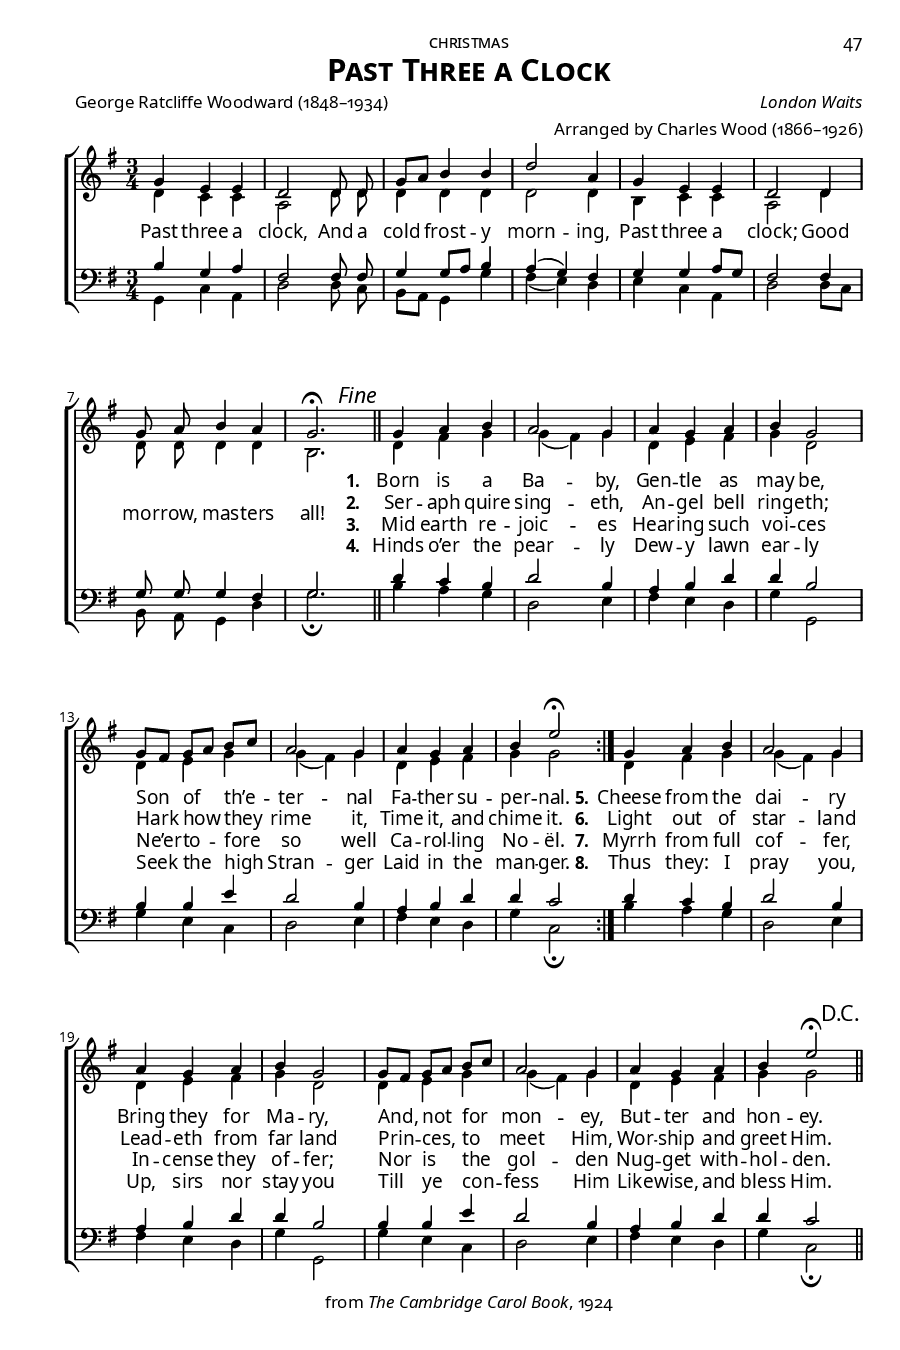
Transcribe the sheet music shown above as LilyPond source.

\version "2.14.2"
\include "../util.ly"
\header {
  title = \markup{\override #'(font-name . "Garamond Premier Pro Semibold"){ \abs-fontsize #15 \smallCapsOldStyle"Past Three a Clock"}}
  poet = \markup\oldStyleNum"George Ratcliffe Woodward (1848–1934)"
  composer = \markup{\italic"London Waits"}
  arranger = \markup\oldStyleNum"Arranged by Charles Wood (1866–1926)"
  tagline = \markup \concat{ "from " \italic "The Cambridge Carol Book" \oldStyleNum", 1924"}
}
\paper {
  paper-height = 9\in
  paper-width = 6\in
  indent = 0\in
  %system-system-spacing = #'((basic-distance . 10) (padding . 0))
  %system-system-spacing =
  %  #'((basic-distance . 0)
  %     (minimum-distance . 0)
  %     (padding . -0.35)
  %     (stretchability . 100))
  ragged-last-bottom = ##f
  ragged-bottom = ##f
  two-sided = ##t
  inner-margin = 0.5\in
  outer-margin = 0.25\in
  top-margin = 0.25\in
  bottom-margin = 0.25\in
  first-page-number = #047
  print-first-page-number = ##t
  headerLine = \markup{\override #'(font-name . "Garamond Premier Pro") \smallCapsOldStyle"christmas"}
  oddHeaderMarkup = \markup\fill-line{
     \override #'(font-name . "Garamond Premier Pro")\abs-fontsize #8.5
     \combine 
        \fill-line{"" \on-the-fly #print-page-number-check-first
        \oldStylePageNum""
        }
        \fill-line{\headerLine}
  }
  evenHeaderMarkup = \markup {
     \override #'(font-name . "Garamond Premier Pro")\abs-fontsize #8.5
     \combine
        \on-the-fly #print-page-number-check-first
        \oldStylePageNum""
        \fill-line{\headerLine}
  }
}
#(set-global-staff-size 14.9) \paper{ #(define fonts (make-pango-font-tree "GoudyOlSt BT" "Garamond Premier Pro" "Garamond Premier Pro" (/ 14.9 20))) }
global = {
  \key g \major
  \time 3/4
  \autoBeamOff
}

sopMusic = \relative c' {
  \repeat volta 2 {
    g'4 e e |
    d2 d8 d |
    g[ a] b4 b ||
    d2 a4 |
    g e e |
    d2 d4 | \break
    
    g8 a b4 a |
    g2.\fermata \bar"||"
    \once \override Score.RehearsalMark #'self-alignment-X = #RIGHT
%    \once \override Score.RehearsalMark #'break-visibility = #end-of-line-visible
    \mark\markup\italic"Fine"
  
    g4 a b |
    a2 g4 |
    a g a |
    b g2 |
    
    g8[ fis] g[ a] b[ c] |
    a2 g4 |
    a g a |
    b e2\fermata
  }
    
  g,4 a b |
  a2 g4 |
  a g a |
  b g2 |
  
  g8[ fis] g[ a] b[ c] |
  a2 g4 |
  a g a |
  b e2\fermata \bar"||"
  \once \override Score.RehearsalMark #'self-alignment-X = #RIGHT
  \mark"D.C."
}
sopWords = \lyricmode {
  
}

altoMusic = \relative c' {
  d4 c c |
  a2 d8 d |
  d4 d d |
  d2 d4 |
  b c c |
  a2 d4 |
  
  d8 d d4 d |
  b2.
  
  d4 fis g |
  g( fis) g |
  d e fis |
  g d2 |
  
  d4 e g |
  g( fis) g |
  d e fis |
  g g2
  
  
  
  d4 fis g |
  g( fis) g |
  d e fis |
  g d2 |
  
  d4 e g |
  g( fis) g |
  d e fis |
  g g2 \bar "||"
}
dropLyrics = {
  \override LyricText #'extra-offset = #'(0 . -4.9)
  \override LyricHyphen #'extra-offset = #'(0 . -4.9)
  \override LyricExtender #'extra-offset = #'(0 . -4.9)
  \override StanzaNumber #'extra-offset = #'(0 . -4.9)
}
altoWords = \lyricmode {
  \dropLyricsIV
  Past three a clock,
  And a cold frost -- y morn -- ing,
  Past three a clock;
  Good
  \dropLyrics
  mor -- row, mas -- ters all!
  
  \dropLyricsVII
  \set stanza = #"1. "
  \set associatedVoice = "sopranos"
  Born is a Ba -- by, Gen -- tle as may be,
  Son of th’e -- ter -- nal Fa -- ther su -- per -- nal.
  
  
  \set stanza = #"5."
  Cheese from the dai -- ry
  Bring they for Ma -- ry,
  And, not for mon -- ey,
  But -- ter and hon -- ey.
}
altoWordsII = \lyricmode {
  \dropLyricsVII
%\markup\italic
  \repeat unfold 21 {\skip1}
  \set stanza = #"2. "
  Ser -- aph quire sing -- eth, An -- gel bell ring -- eth;
  Hark how they rime it, Time it, and chime it.
  
  
  \set stanza = #"6."
  Light out of star -- land
  Lead -- eth from far land
  Prin -- ces, to meet Him,
  Wor -- ship and greet Him.
}
altoWordsIII = \lyricmode {
  \dropLyricsVII
  \repeat unfold 21 {\skip1}
  \set stanza = #"3. "
  Mid earth re -- joic -- es
  Hear -- ing such voi -- ces
  Ne’er -- to -- fore so well
  Ca -- rol -- ling No -- ël.
  
  
  \set stanza = #"7."
  Myrrh from full cof -- fer,
  In -- cense they of -- fer;
  Nor is the gol -- den
  Nug -- get with -- hol -- den.
}
altoWordsIV = \lyricmode {
  \dropLyricsVII
  \repeat unfold 21 {\skip1}
  \set stanza = #"4. "
  Hinds o’er the pear -- ly
  Dew -- y lawn ear -- ly
  Seek the high Stran -- ger
  Laid in the man -- ger.
  
  
  \set stanza = #"8."
  Thus they: I pray you,
  Up, sirs nor stay you
  Till ye con -- fess Him
  Like -- wise, and bless Him.
}
altoWordsV = \lyricmode {
  \repeat unfold 21 {\skip1}
}
altoWordsVI = \lyricmode {
  \repeat unfold 21 {\skip1}
}
altoWordsVII = \lyricmode {
  \repeat unfold 21 {\skip1}
}
altoWordsVIII = \lyricmode {
  \repeat unfold 21 {\skip1}
}
tenorMusic = \relative c' {
  b4 g a |
  fis2 fis8 fis |
  g4 g8[ a] b4 |
  a( g) fis |
  g g a8[ g] |
  fis2 fis4 |
  
  g8 g g4 fis |
  g2. |
  
  d'4 c b |
  d2 b4 |
  a b d |
  d b2 |
  
  b4 b e |
  d2 b4 |
  a b d |
  d c2
  
  
  
  d4 c b |
  d2 b4 |
  a b d |
  d b2 |
  
  b4 b e |
  d2 b4 |
  a b d |
  d c2 \bar "||"
}
tenorWords = \lyricmode {

}

bassMusic = \relative c {
  g4 c a |
  d2 d8 c |
  b[ a] g4 g' |
  fis( e) d |
  e c a |
  d2 d8[ c] |
  
  b a g4 d' |
  g2.\fermata |
  
  b4 a g |
  d2 e4 |
  fis e d |
  g g,2 |
  
  g'4 e c |
  d2 e4 |
  fis e d |
  g c,2\fermata
  
  
  
  
  
  b'4 a g |
  d2 e4 |
  fis e d |
  g g,2 |
  
  g'4 e c |
  d2 e4 |
  fis e d |
  g c,2\fermata \bar "||"
}
bassWords = \lyricmode {

}

pianoRH = \relative c' {
  
}
pianoLH = \relative c' {
  
}

\score {
  <<
   \new ChoirStaff <<
%    \new Lyrics = sopranos \with { \override VerticalAxisGroup #'nonstaff-relatedstaff-spacing = #'((basic-distance . 1)) }
    \new Staff = women <<
      \new Voice = "sopranos" { \voiceOne << \global \sopMusic >> }
      \new Voice = "altos" { \voiceTwo << \global \altoMusic >> }
    >>
    \new Lyrics \with { alignAboveContext = #"women" \override VerticalAxisGroup #'nonstaff-relatedstaff-spacing = #'((basic-distance . 1))} \lyricsto "sopranos" \sopWords
    \new Lyrics = "altosVIII"  \with { alignBelowContext = #"women" \override VerticalAxisGroup #'nonstaff-relatedstaff-spacing = #'((basic-distance . 1))} \lyricsto "sopranos" \altoWordsVIII
    \new Lyrics = "altosVII"  \with { alignBelowContext = #"women" \override VerticalAxisGroup #'nonstaff-relatedstaff-spacing = #'((basic-distance . 1))} \lyricsto "sopranos" \altoWordsVII
    \new Lyrics = "altosVI"  \with { alignBelowContext = #"women" \override VerticalAxisGroup #'nonstaff-relatedstaff-spacing = #'((basic-distance . 1))} \lyricsto "sopranos" \altoWordsVI
    \new Lyrics = "altosV"  \with { alignBelowContext = #"women" \override VerticalAxisGroup #'nonstaff-relatedstaff-spacing = #'((basic-distance . 1))} \lyricsto "sopranos" \altoWordsV
    \new Lyrics = "altosIV"  \with { alignBelowContext = #"women" \override VerticalAxisGroup #'nonstaff-relatedstaff-spacing = #'((basic-distance . 1))} \lyricsto "sopranos" \altoWordsIV
    \new Lyrics = "altosIII"  \with { alignBelowContext = #"women" \override VerticalAxisGroup #'nonstaff-relatedstaff-spacing = #'((basic-distance . 1))} \lyricsto "sopranos" \altoWordsIII
    \new Lyrics = "altosII"  \with { alignBelowContext = #"women" \override VerticalAxisGroup #'nonstaff-relatedstaff-spacing = #'((basic-distance . 1))} \lyricsto "sopranos" \altoWordsII
    \new Lyrics = "altos"  \with { alignBelowContext = #"women" \override VerticalAxisGroup #'nonstaff-relatedstaff-spacing = #'((padding . 0))} \lyricsto "altos" \altoWords
   \new Staff = men <<
      \clef bass
      \new Voice = "tenors" { \voiceOne << \global \tenorMusic >> }
      \new Voice = "basses" { \voiceTwo << \global \bassMusic >> }
    >>
    \new Lyrics \with { alignAboveContext = #"men" \override VerticalAxisGroup #'nonstaff-relatedstaff-spacing = #'((basic-distance . 1)) } \lyricsto "tenors" \tenorWords
    \new Lyrics \with { alignBelowContext = #"men" \override VerticalAxisGroup #'nonstaff-relatedstaff-spacing = #'((basic-distance . 1)) } \lyricsto "basses" \bassWords
  >>
%    \new PianoStaff << \new Staff { \new Voice { \pianoRH } } \new Staff { \clef "bass" \pianoLH } >>
  >>
  \layout {
    \context {
      \Score
      \override SpacingSpanner #'base-shortest-duration = #(ly:make-moment 1 4)
      \override SpacingSpanner #'common-shortest-duration = #(ly:make-moment 1 4)
    }
    \context {
      % Remove all empty staves
      % \Staff \RemoveEmptyStaves \override VerticalAxisGroup #'remove-first = ##t
    }
  }
}
